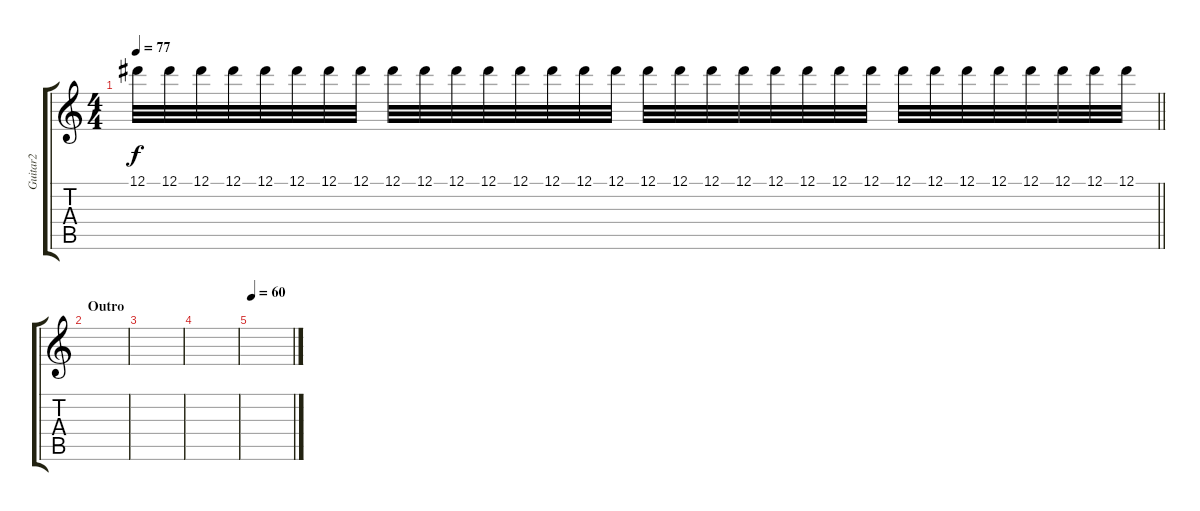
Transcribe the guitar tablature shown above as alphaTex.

\track ("Guitar2" "Guitar2") {instrument acousticguitarsteel}
\staff {score tabs}
\tuning (Eb4 Bb3 Gb3 Db3 Ab2 Db2) {hide}
\ts (4 4)
\tempo 77
\clef g2
\barLineRight lightlight
\ks c
12.1.32{dy f} 12.1.32 12.1.32 12.1.32 12.1.32 12.1.32 12.1.32 12.1.32 12.1.32 12.1.32 12.1.32 12.1.32 12.1.32 12.1.32 12.1.32 12.1.32 12.1.32 12.1.32 12.1.32 12.1.32 12.1.32 12.1.32 12.1.32 12.1.32 12.1.32 12.1.32 12.1.32 12.1.32 12.1.32 12.1.32 12.1.32 12.1.32 |
\section ("" "Outro")
|
|
|
\tempo 60
